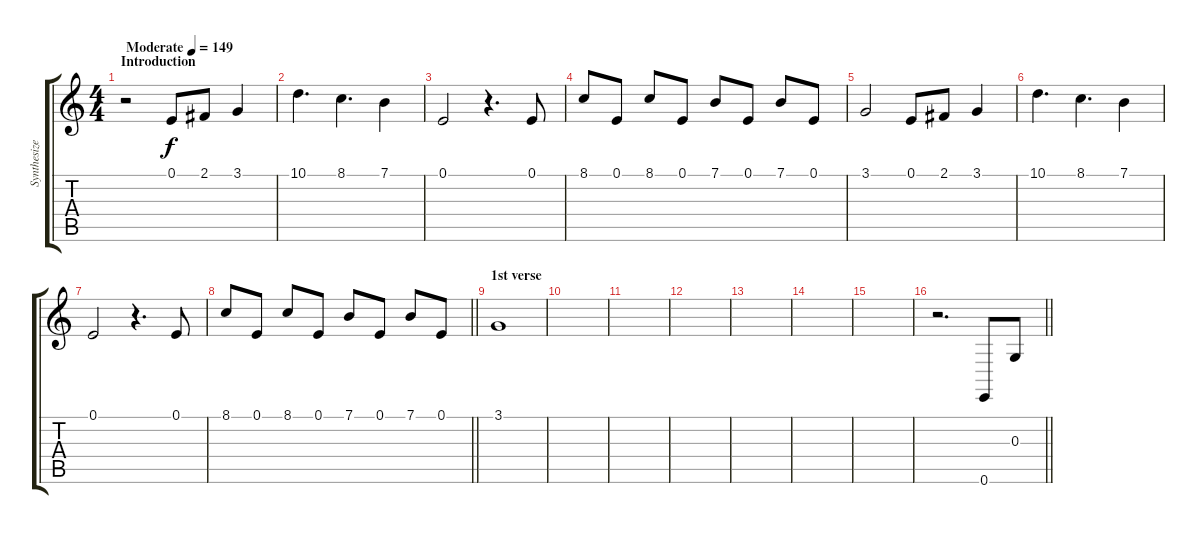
\track ("Synthesizer" "Synthesize") {instrument electricgrandpiano}
\staff {score tabs}
\tuning (E4 B3 G3 D3 A2 E2) {hide}
\ts (4 4)
\section ("" "Introduction")
\tempo (149 "Moderate")
\clef g2
\ks c
r.2{dy f instrument electricgrandpiano} 0.1.8 2.1.8 3.1.4 |
10.1.4{d} 8.1.4{d} 7.1.4 |
0.1.2 r.4{d} 0.1.8 |
8.1.8 0.1.8 8.1.8 0.1.8 7.1.8 0.1.8 7.1.8 0.1.8 |
3.1.2 0.1.8 2.1.8 3.1.4 |
10.1.4{d} 8.1.4{d} 7.1.4 |
0.1.2 r.4{d} 0.1.8 |
\barLineRight lightlight
8.1.8 0.1.8 8.1.8 0.1.8 7.1.8 0.1.8 7.1.8 0.1.8 |
\section ("" "1st verse")
3.1.1 |
|
|
|
|
|
|
\barLineRight lightlight
r.2{d} 0.6.8{volume 8 instrument lead1square} 0.3.8
